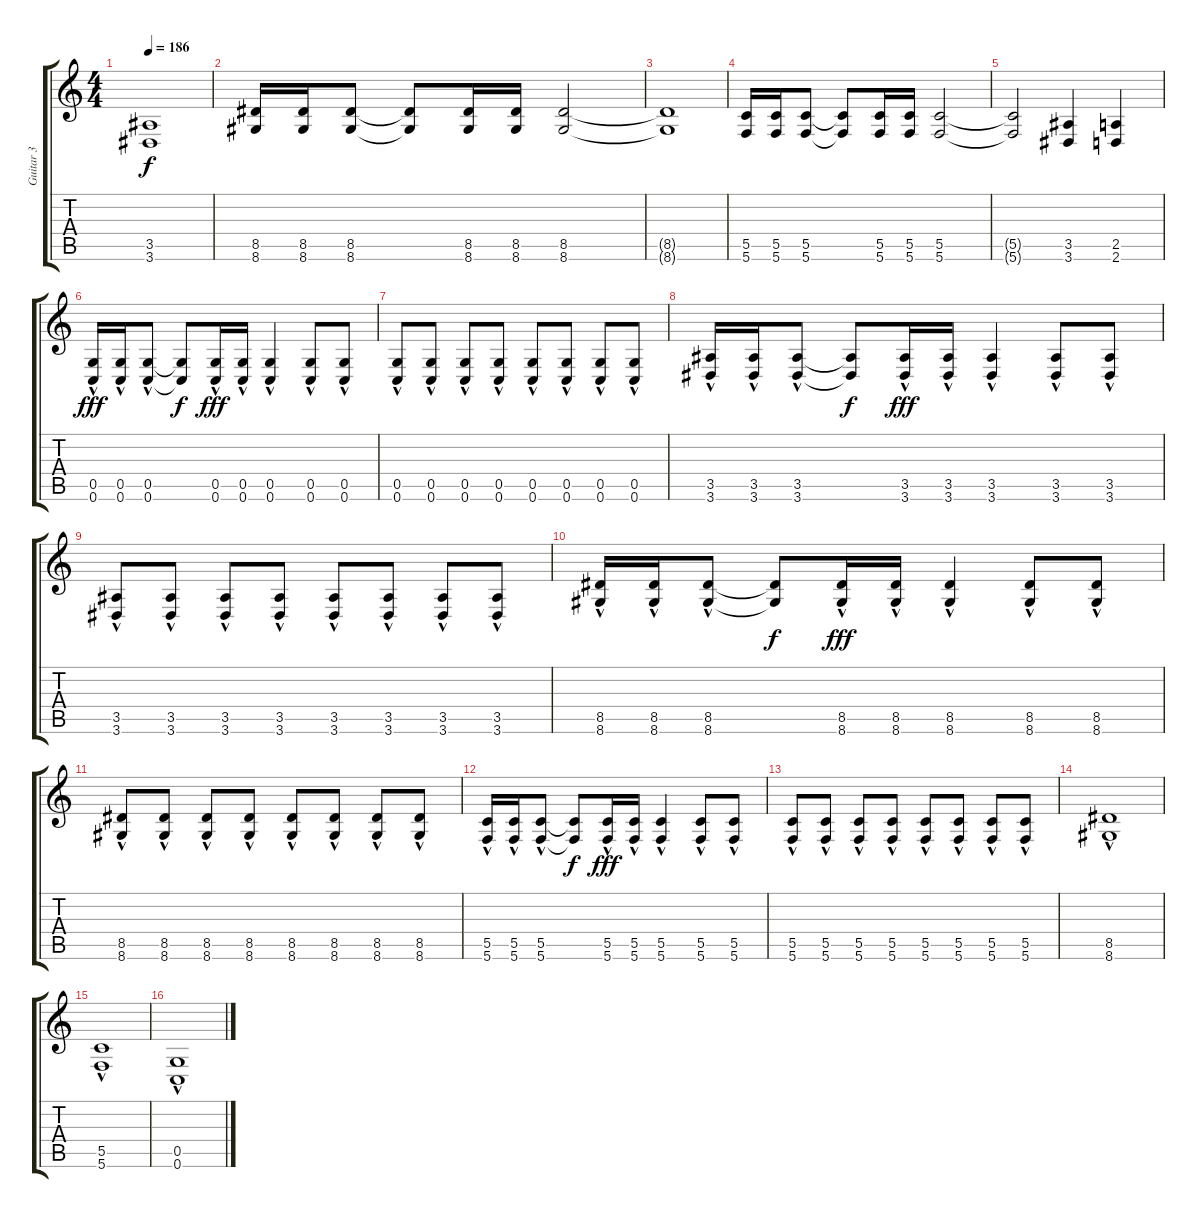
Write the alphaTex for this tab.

\track ("Guitar 3" "Guitar 3") {instrument distortionguitar}
\staff {score tabs}
\tuning (D4 A3 F3 C3 G2 C2) {hide}
\ts (4 4)
\tempo 186
\clef g2
\ks c
(3.5{t} 3.6{t}).1{dy f} |
(8.5 8.6).16 (8.5 8.6).16 (8.5 8.6).8 (8.5{t} 8.6{t}).8 (8.5 8.6).16 (8.5 8.6).16 (8.5 8.6).2 |
(8.5{t} 8.6{t}).1 |
(5.5 5.6).16 (5.5 5.6).16 (5.5 5.6).8 (5.5{t} 5.6{t}).8 (5.5 5.6).16 (5.5 5.6).16 (5.5 5.6).2 |
(5.5{t} 5.6{t}).2 (3.5 3.6).4 (2.5 2.6).4 |
(0.5{hac} 0.6{hac}).16{dy fff} (0.5{hac} 0.6{hac}).16 (0.5{hac} 0.6{hac}).8 (0.5{t} 0.6{t}).8{dy f} (0.5{hac} 0.6{hac}).16{dy fff} (0.5{hac} 0.6{hac}).16 (0.5{hac} 0.6{hac}).4 (0.5{hac} 0.6{hac}).8 (0.5{hac} 0.6{hac}).8 |
(0.5{hac} 0.6{hac}).8 (0.5{hac} 0.6{hac}).8 (0.5{hac} 0.6{hac}).8 (0.5{hac} 0.6{hac}).8 (0.5{hac} 0.6{hac}).8 (0.5{hac} 0.6{hac}).8 (0.5{hac} 0.6{hac}).8 (0.5{hac} 0.6{hac}).8 |
(3.5{hac} 3.6{hac}).16 (3.5{hac} 3.6{hac}).16 (3.5{hac} 3.6{hac}).8 (3.5{t} 3.6{t}).8{dy f} (3.5{hac} 3.6{hac}).16{dy fff} (3.5{hac} 3.6{hac}).16 (3.5{hac} 3.6{hac}).4 (3.5{hac} 3.6{hac}).8 (3.5{hac} 3.6{hac}).8 |
(3.5{hac} 3.6{hac}).8 (3.5{hac} 3.6{hac}).8 (3.5{hac} 3.6{hac}).8 (3.5{hac} 3.6{hac}).8 (3.5{hac} 3.6{hac}).8 (3.5{hac} 3.6{hac}).8 (3.5{hac} 3.6{hac}).8 (3.5{hac} 3.6{hac}).8 |
(8.5{hac} 8.6{hac}).16 (8.5{hac} 8.6{hac}).16 (8.5{hac} 8.6{hac}).8 (8.5{t} 8.6{t}).8{dy f} (8.5{hac} 8.6{hac}).16{dy fff} (8.5{hac} 8.6{hac}).16 (8.5{hac} 8.6{hac}).4 (8.5{hac} 8.6{hac}).8 (8.5{hac} 8.6{hac}).8 |
(8.5{hac} 8.6{hac}).8 (8.5{hac} 8.6{hac}).8 (8.5{hac} 8.6{hac}).8 (8.5{hac} 8.6{hac}).8 (8.5{hac} 8.6{hac}).8 (8.5{hac} 8.6{hac}).8 (8.5{hac} 8.6{hac}).8 (8.5{hac} 8.6{hac}).8 |
(5.5{hac} 5.6{hac}).16 (5.5{hac} 5.6{hac}).16 (5.5{hac} 5.6{hac}).8 (5.5{t} 5.6{t}).8{dy f} (5.5{hac} 5.6{hac}).16{dy fff} (5.5{hac} 5.6{hac}).16 (5.5{hac} 5.6{hac}).4 (5.5{hac} 5.6{hac}).8 (5.5{hac} 5.6{hac}).8 |
(5.5{hac} 5.6{hac}).8 (5.5{hac} 5.6{hac}).8 (5.5{hac} 5.6{hac}).8 (5.5{hac} 5.6{hac}).8 (5.5{hac} 5.6{hac}).8 (5.5{hac} 5.6{hac}).8 (5.5{hac} 5.6{hac}).8 (5.5{hac} 5.6{hac}).8 |
(8.5{hac} 8.6{hac}).1 |
(5.5{hac} 5.6{hac}).1 |
(0.5{hac} 0.6{hac}).1
